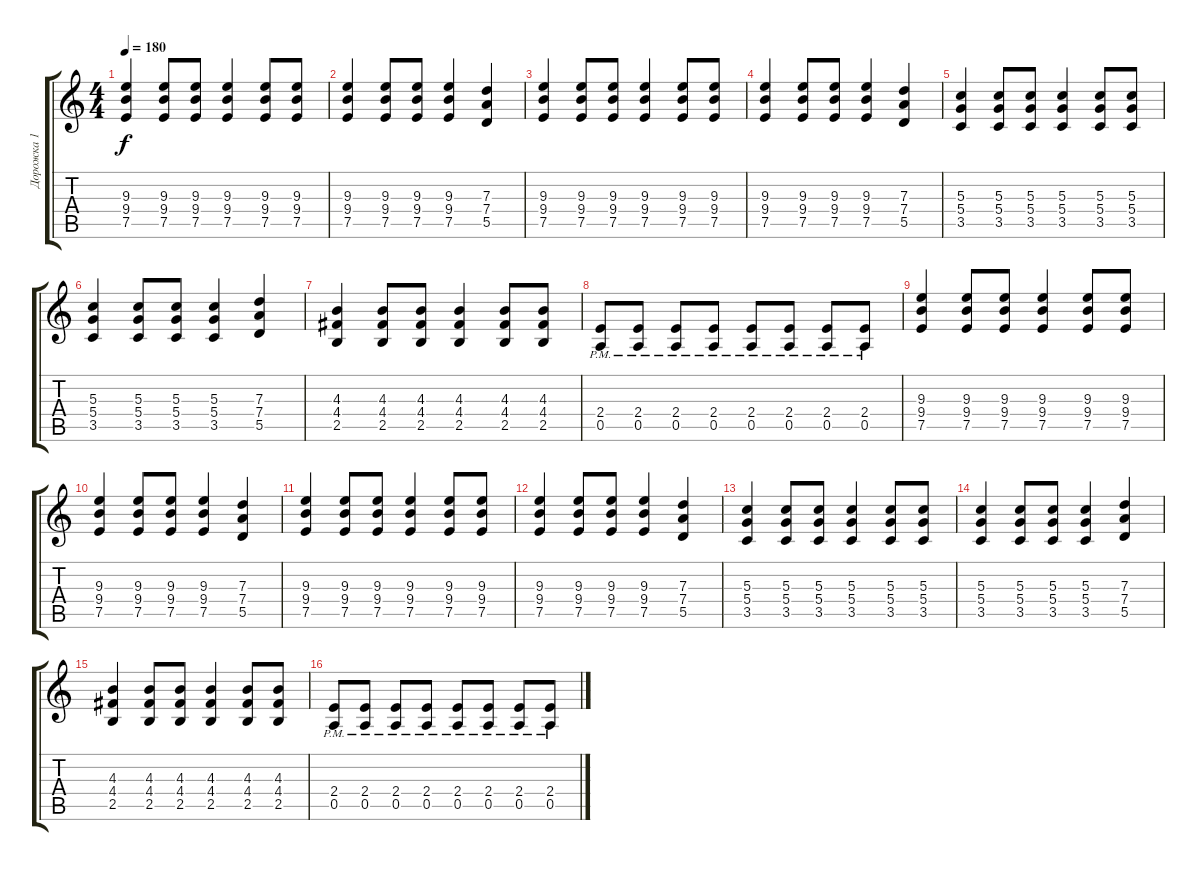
\track ("Дорожка 1" "Дорожка 1") {instrument distortionguitar}
\staff {score tabs}
\tuning (E4 B3 G3 D3 A2 E2) {hide}
\ts (4 4)
\tempo 180
\clef g2
\ks c
(9.3 9.4 7.5).4{dy f} (9.3 9.4 7.5).8 (9.3 9.4 7.5).8 (9.3 9.4 7.5).4 (9.3 9.4 7.5).8 (9.3 9.4 7.5).8 |
(9.3 9.4 7.5).4 (9.3 9.4 7.5).8 (9.3 9.4 7.5).8 (9.3 9.4 7.5).4 (7.3 7.4 5.5).4 |
(9.3 9.4 7.5).4 (9.3 9.4 7.5).8 (9.3 9.4 7.5).8 (9.3 9.4 7.5).4 (9.3 9.4 7.5).8 (9.3 9.4 7.5).8 |
(9.3 9.4 7.5).4 (9.3 9.4 7.5).8 (9.3 9.4 7.5).8 (9.3 9.4 7.5).4 (7.3 7.4 5.5).4 |
(5.3 5.4 3.5).4 (5.3 5.4 3.5).8 (5.3 5.4 3.5).8 (5.3 5.4 3.5).4 (5.3 5.4 3.5).8 (5.3 5.4 3.5).8 |
(5.3 5.4 3.5).4 (5.3 5.4 3.5).8 (5.3 5.4 3.5).8 (5.3 5.4 3.5).4 (7.3 7.4 5.5).4 |
(4.3 4.4 2.5).4 (4.3 4.4 2.5).8 (4.3 4.4 2.5).8 (4.3 4.4 2.5).4 (4.3 4.4 2.5).8 (4.3 4.4 2.5).8 |
(2.4{pm} 0.5{pm}).8 (2.4{pm} 0.5{pm}).8 (2.4{pm} 0.5{pm}).8 (2.4{pm} 0.5{pm}).8 (2.4{pm} 0.5{pm}).8 (2.4{pm} 0.5{pm}).8 (2.4{pm} 0.5{pm}).8 (2.4{pm} 0.5{pm}).8 |
(9.3 9.4 7.5).4 (9.3 9.4 7.5).8 (9.3 9.4 7.5).8 (9.3 9.4 7.5).4 (9.3 9.4 7.5).8 (9.3 9.4 7.5).8 |
(9.3 9.4 7.5).4 (9.3 9.4 7.5).8 (9.3 9.4 7.5).8 (9.3 9.4 7.5).4 (7.3 7.4 5.5).4 |
(9.3 9.4 7.5).4 (9.3 9.4 7.5).8 (9.3 9.4 7.5).8 (9.3 9.4 7.5).4 (9.3 9.4 7.5).8 (9.3 9.4 7.5).8 |
(9.3 9.4 7.5).4 (9.3 9.4 7.5).8 (9.3 9.4 7.5).8 (9.3 9.4 7.5).4 (7.3 7.4 5.5).4 |
(5.3 5.4 3.5).4 (5.3 5.4 3.5).8 (5.3 5.4 3.5).8 (5.3 5.4 3.5).4 (5.3 5.4 3.5).8 (5.3 5.4 3.5).8 |
(5.3 5.4 3.5).4 (5.3 5.4 3.5).8 (5.3 5.4 3.5).8 (5.3 5.4 3.5).4 (7.3 7.4 5.5).4 |
(4.3 4.4 2.5).4 (4.3 4.4 2.5).8 (4.3 4.4 2.5).8 (4.3 4.4 2.5).4 (4.3 4.4 2.5).8 (4.3 4.4 2.5).8 |
(2.4{pm} 0.5{pm}).8 (2.4{pm} 0.5{pm}).8 (2.4{pm} 0.5{pm}).8 (2.4{pm} 0.5{pm}).8 (2.4{pm} 0.5{pm}).8 (2.4{pm} 0.5{pm}).8 (2.4{pm} 0.5{pm}).8 (2.4{pm} 0.5{pm}).8
